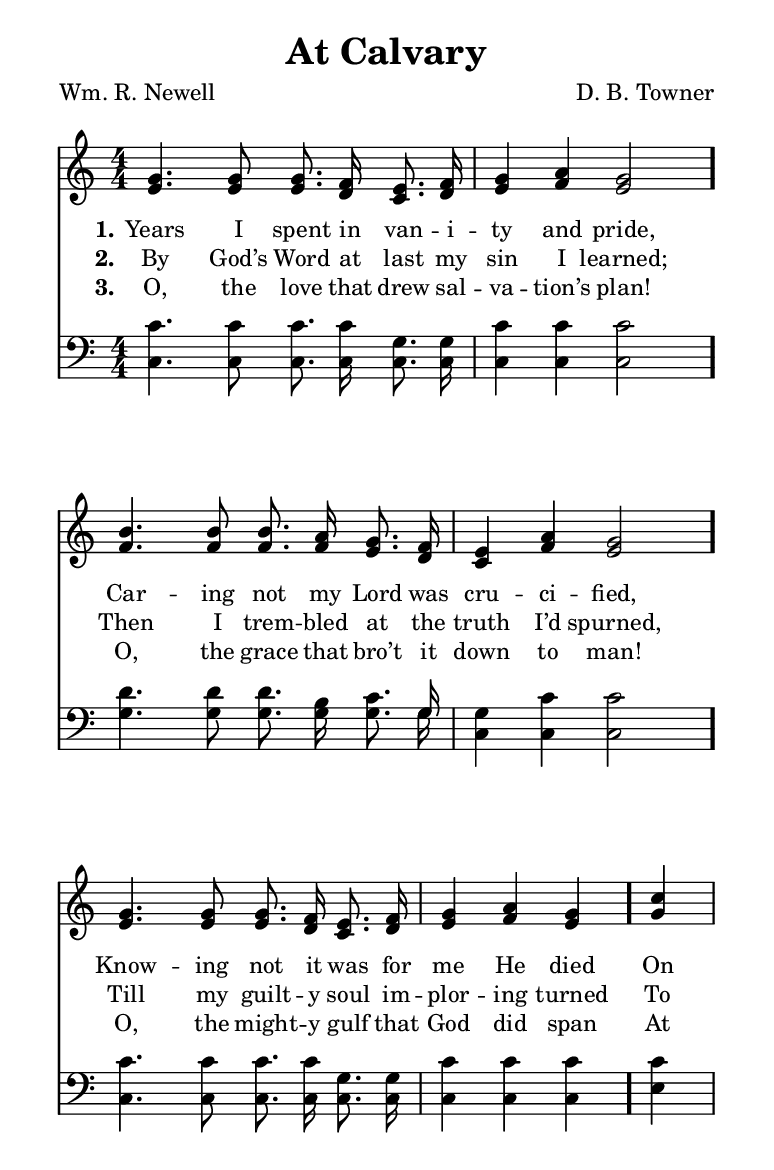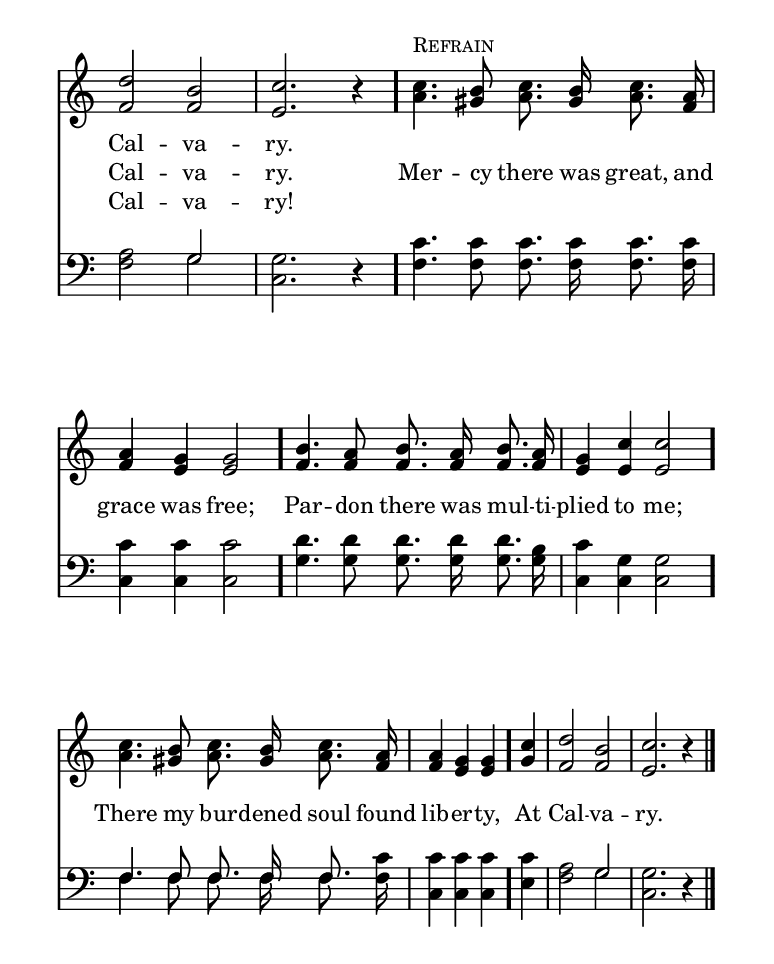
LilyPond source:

\include "common/global.ily"
\paper {
  \include "common/paper.ily"
  system-count = #(cond (is-eogsized 5) (#t #f)) % fits neatly into 4 systems, but original has 5 systems, and the page looks empty with 4
}

\header{
  %gospel
  hymnnumber = "371"
  title = "At Calvary"
  tunename = ""
  meter = ""
  poet = "Wm. R. Newell"
  composer = "D. B. Towner"
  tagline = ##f
}

global = {
  \include "common/overrides.ily"
  \override Staff.TimeSignature.style = #'numbered
  \time 4/4
  \override Score.MetronomeMark.transparent = ##t % hide all fermata changes too
  \tempo 4=90
  \key c \major
  \autoBeamOff
}

patternA = { c4. c8 c8. c16 c8. c16 | c4 c c2 | }
patternB = { c4. c8 c8. c16 c8. c16 | c4 c c }
patternC = { c4 | c2 c | c2. c4 }

notesSoprano = {
\global
\relative c'' {

  \changePitch \patternA { g g g f e f | g a g }
  \changePitch \patternA { b b b a g f | e a g }
  \changePitch \patternB { g g g f e f | g a g }
  \changePitch \patternC { c | d b | c r }

  << s^\markup { \small \caps "Refrain" }
  \changePitch \patternA { c b c b c a | a g g } >>
  \changePitch \patternA { b a b a b a | g c c }
  \changePitch \patternB { c b c b c a | a g g }
  \changePitch \patternC { c | d b | c r }

  \bar "|."

}
}

notesAlto = {
\global
\relative e' {

  \changePitch \patternA { e e e d c d | e f e }
  \changePitch \patternA { f f f f e d | c f e }
  \changePitch \patternB { e e e d c d | e f e }
  \changePitch \patternC { g | f f | e r }

  \changePitch \patternA { a gis a gis a f | f e e }
  \changePitch \patternA { f f f f f f | e e e }
  \changePitch \patternB { a gis a gis a f | f e e }
  \changePitch \patternC { g | f f e r }

}
}

notesTenor = {
\global
\relative a {

  \changePitch \patternA { c c c c g g | c c c }
  \changePitch \patternA { d d d b c g | g c c }
  \changePitch \patternB { c c c c g g | c c c }
  \changePitch \patternC { c | a g | g r }

  \changePitch \patternA { c c c c c c | c c c }
  \changePitch \patternA { d d d d d b | c g g }
  \changePitch \patternB { f f f f f c' | c c c }
  \changePitch \patternC { c | a g | g r }

}
}

notesBass = {
\global
\relative f {

  \changePitch \patternA { c c c c c c | c c c }
  \changePitch \patternA { g' g g g g g | c, c c }
  \changePitch \patternB { c c c c c c | c c c }
  \changePitch \patternC { e | f g | c, r }

  \changePitch \patternA { f f f f f f | c c c }
  \changePitch \patternA { g' g g g g g | c, c c }
  \changePitch \patternB { f f f f f f | c c c }
  \changePitch \patternC { e | f g | c, r }

}
}

Refrain = \lyricmode {

Mer -- cy there was great, and grace was free; \bar "."
Par -- don there was mul -- ti -- plied to me; \bar "."
There my bur -- dened soul found lib -- er -- ty, \bar "."
At Cal -- va -- ry. \bar "."

}

wordsA = \lyricmode {
\set stanza = "1."

Years I spent in van -- i -- ty and pride, \bar "."
Car -- ing not my Lord was cru -- ci -- fied, \bar "."
Know -- ing not it was for me He died \bar "."
On Cal -- va -- ry. \bar "."

}

wordsB = \lyricmode {
\set stanza = "2."

By God’s Word at last my sin I learned;
Then I trem -- bled at the truth I’d spurned,
Till my guilt -- y soul im -- plor -- ing turned
To Cal -- va -- ry.

\Refrain

}

wordsC = \lyricmode {
\set stanza = "3."

O, the love that drew sal -- va -- tion’s plan!
O, the grace that bro’t it down to man!
O, the might -- y gulf that God did span
At Cal -- va -- ry!

}

\score {
  \context ChoirStaff <<
    \context Staff = upper <<
      \set Staff.autoBeaming = ##f
      \set ChoirStaff.systemStartDelimiter = #'SystemStartBar
      \set ChoirStaff.printPartCombineTexts = ##f
      \partcombine #'(2 . 9) \notesSoprano \notesAlto
      \context NullVoice = sopranos { \voiceOne << \notesSoprano >> }
      \context NullVoice = altos { \voiceTwo << \notesAlto >> }
      \context Lyrics = one   \lyricsto sopranos \wordsA
      \context Lyrics = two   \lyricsto sopranos \wordsB
      \context Lyrics = three \lyricsto sopranos \wordsC
    >>
    \context Staff = men <<
      \set Staff.autoBeaming = ##f
      \clef bass
      \set ChoirStaff.printPartCombineTexts = ##f
      \partcombine #'(2 . 9) \notesTenor \notesBass
      \context NullVoice = tenors { \voiceOne << \notesTenor >> }
      \context NullVoice = basses { \voiceTwo << \notesBass >> }
    >>
  >>
  \layout {
    \include "common/layout.ily"
  }
  \midi{
    \include "common/midi.ily"
  }
}

\version "2.19.49"  % necessary for upgrading to future LilyPond versions.

% vi:set et ts=2 sw=2 ai nocindent syntax=lilypond:
